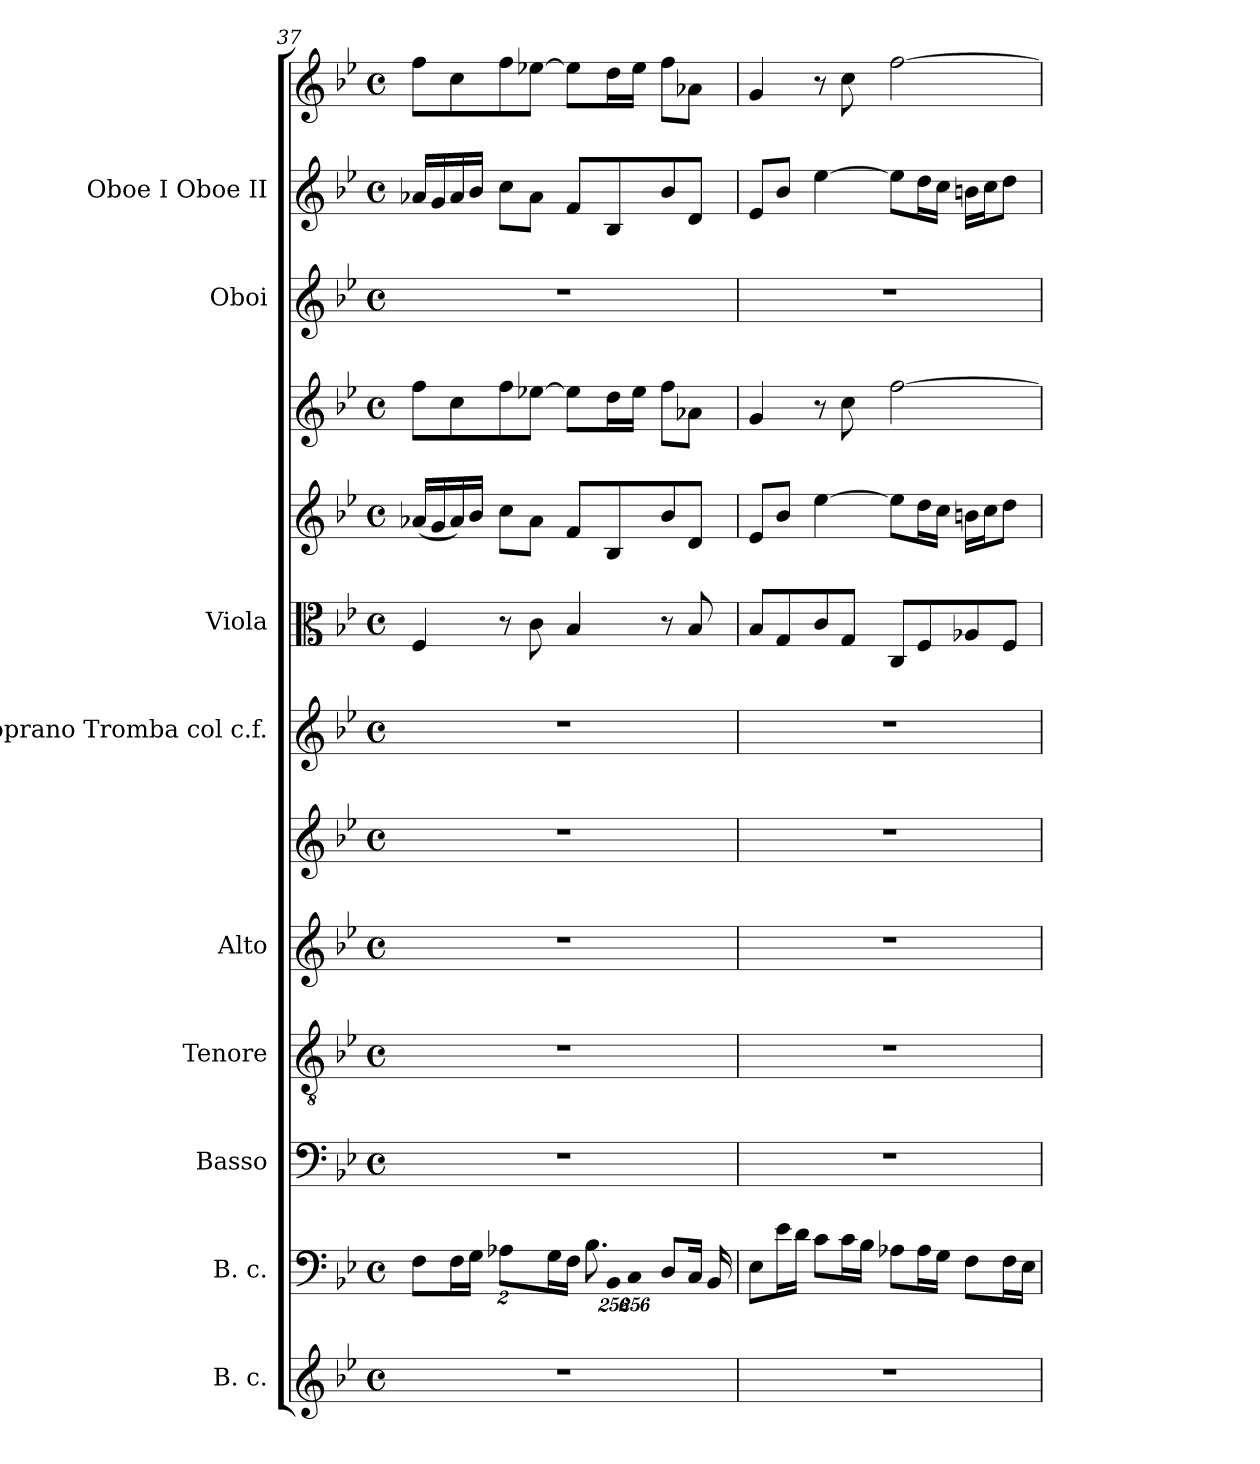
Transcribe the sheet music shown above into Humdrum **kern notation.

**kern	**kern	**kern	**kern	**kern	**kern	**kern	**kern	**kern	**kern	**kern	**kern	**kern
*part12	*part11	*part10	*part9	*part8	*part7	*part6	*part5	*part4	*part3	*part2	*part1	*part1
*staff13	*staff12	*staff11	*staff10	*staff9	*staff8	*staff7	*staff6	*staff5	*staff4	*staff3	*staff2	*staff1
*I"B. c.	*I"B. c.	*I"Basso	*I"Tenore	*I"Alto	*	*I"Soprano Tromba col c.f.	*I"Viola	*	*	*I"Oboi	*I"Oboe I Oboe II	*
*	*I'B. c.	*I'Basso	*I'Tenore	*I'Alto	*	*I'Soprano	*I'Viola	*	*	*	*I'Ob	*
!!LO:LB:g=z
*clefG2	*clefF4	*clefF4	*clefGv2	*clefG2	*clefG2	*clefG2	*clefC3	*clefG2	*clefG2	*clefG2	*clefG2	*clefG2
*k[b-e-]	*k[b-e-]	*k[b-e-]	*k[b-e-]	*k[b-e-]	*k[b-e-]	*k[b-e-]	*k[b-e-]	*k[b-e-]	*k[b-e-]	*k[b-e-]	*k[b-e-]	*k[b-e-]
*B-:	*B-:	*B-:	*B-:	*B-:	*B-:	*B-:	*B-:	*B-:	*B-:	*B-:	*B-:	*B-:
*M4/4	*M4/4	*M4/4	*M4/4	*M4/4	*M4/4	*M4/4	*M4/4	*M4/4	*M4/4	*M4/4	*M4/4	*M4/4
*met(c)	*met(c)	*met(c)	*met(c)	*met(c)	*met(c)	*met(c)	*met(c)	*met(c)	*met(c)	*met(c)	*met(c)	*met(c)
=37	=37	=37	=37	=37	=37	=37	=37	=37	=37	=37	=37	=37
*	*^	*	*	*	*	*	*	*	*	*	*	*
*	*	*^	*	*	*	*	*	*	*	*	*	*	*
1r	8F\L	2ryy	2...ryy	1r	1r	1r	1r	1r	4F/	(<16a-X/LL	8ff\L	1r	16a-X/LL	8ff\L
.	.	.	.	.	.	.	.	.	.	16g/	.	.	16g/	.
.	16F\L	.	.	.	.	.	.	.	.	16a-/)	8cc\	.	16a-/	8cc\
.	16G\JJ	.	.	.	.	.	.	.	.	16b-/JJ	.	.	16b-/JJ	.
*	*Xbrackettup	*	*	*	*	*	*	*	*	*	*	*	*	*
.	16%3A-X<\L	.	.	.	.	.	.	.	8r	8cc\L	8ff\	.	8cc\L	8ff\
.	.	.	.	.	.	.	.	.	8c\	8a-\J	[>8ee-X\J	.	8a-\J	[>8ee-X\J
.	16G\L	.	.	.	.	.	.	.	.	.	.	.	.	.
.	16F\JJ	8ryy	.	.	.	.	.	.	4B-/	8f/L	8ee-\L]	.	8f/L	8ee-\L]
.	8.B-\	.	.	.	.	.	.	.	.	.	.	.	.	.
!	!	!LO:N:vis=16	!	!	!	!	!	!	!	!	!	!	!	!
.	.	4096%171BB-\	.	.	.	.	.	.	.	8B-/	16dd\L	.	8B-/	16dd\L
.	.	128..ryy	.	.	.	.	.	.	.	.	.	.	.	.
!	!	!LO:N:vis=16	!	!	!	!	!	!	!	!	!	!	!	!
.	.	4096%171C<\	.	.	.	.	.	.	.	.	.	.	.	.
.	.	.	.	.	.	.	.	.	.	.	16ee-\JJ	.	.	16ee-\JJ
.	.	64ryy	.	.	.	.	.	.	.	.	.	.	.	.
.	.	128ryy	.	.	.	.	.	.	.	.	.	.	.	.
.	.	256ryy	.	.	.	.	.	.	.	.	.	.	.	.
.	.	2048ryy	.	.	.	.	.	.	.	.	.	.	.	.
.	4ryy	8D/L	.	.	.	.	.	.	8r	8b-/	8ff\L	.	8b-/	8ff\L
.	.	16C/Jk	.	.	.	.	.	.	8B-/	8d/J	8a-X\J	.	8d/J	8a-X\J
.	.	16ryy	16BB-</	.	.	.	.	.	.	.	.	.	.	.
*	*v	*v	*v	*	*	*	*	*	*	*	*	*	*	*
=38	=38	=38	=38	=38	=38	=38	=38	=38	=38	=38	=38	=38
1r	8E->\L	1r	1r	1r	1r	1r	8B-/L	8e-/L	4g/	1r	8e-/L	4g/
.	16e-\L	.	.	.	.	.	8G/	8b-/J	.	.	8b-/J	.
.	16d\JJ	.	.	.	.	.	.	.	.	.	.	.
.	8c>\L	.	.	.	.	.	8c/	[>4ee-\	8r	.	[>4ee-\	8r
.	16c\L	.	.	.	.	.	8G/J	.	8cc\	.	.	8cc\
.	16B-\JJ	.	.	.	.	.	.	.	.	.	.	.
.	8A-X>\L	.	.	.	.	.	8C/L	8ee-\L]	[>2ff\	.	8ee-\L]	[>2ff\
.	16A-\L	.	.	.	.	.	8F/	16dd\L	.	.	16dd\L	.
.	16G\JJ	.	.	.	.	.	.	16cc\JJ	.	.	16cc\JJ	.
.	8F>\L	.	.	.	.	.	8A-X/	16bn\LL	.	.	16bn\LL	.
.	.	.	.	.	.	.	.	16cc\J	.	.	16cc\J	.
.	16F\L	.	.	.	.	.	8F/J	8dd\J	.	.	8dd\J	.
.	16E-\JJ	.	.	.	.	.	.	.	.	.	.	.
=	=	=	=	=	=	=	=	=	=	=	=	=
*-	*-	*-	*-	*-	*-	*-	*-	*-	*-	*-	*-	*-
